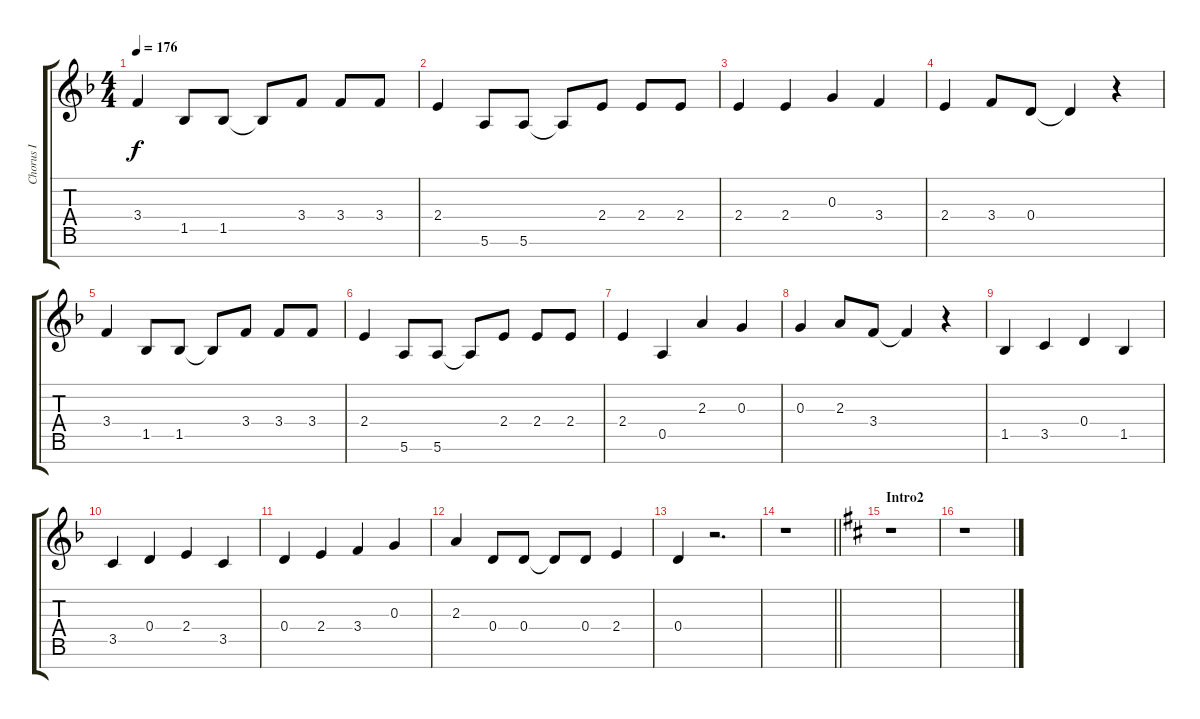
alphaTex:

\track ("Chorus I" "Chorus I") {instrument voiceoohs}
\staff {score tabs}
\tuning (E5 B4 G4 D4 A3 E3 B2) {hide}
\ts (4 4)
\tempo 176
\clef g2
\ks f
3.4.4{dy f} 1.5.8 1.5.8 1.5{t}.8 3.4.8 3.4.8 3.4.8 |
2.4.4 5.6.8 5.6.8 5.6{t}.8 2.4.8 2.4.8 2.4.8 |
2.4.4 2.4.4 0.3.4 3.4.4 |
2.4.4 3.4.8 0.4.8 0.4{t}.4 r.4 |
3.4.4 1.5.8 1.5.8 1.5{t}.8 3.4.8 3.4.8 3.4.8 |
2.4.4 5.6.8 5.6.8 5.6{t}.8 2.4.8 2.4.8 2.4.8 |
2.4.4 0.5.4 2.3.4 0.3.4 |
0.3.4 2.3.8 3.4.8 3.4{t}.4 r.4 |
1.5.4 3.5.4 0.4.4 1.5.4 |
3.5.4 0.4.4 2.4.4 3.5.4 |
0.4.4 2.4.4 3.4.4 0.3.4 |
2.3.4 0.4.8 0.4.8 0.4{t}.8 0.4.8 2.4.4 |
0.4.4 r.2{d} |
\barLineRight lightlight
r.1 |
\section ("" "Intro2")
\ks d
r.1 |
r.1
